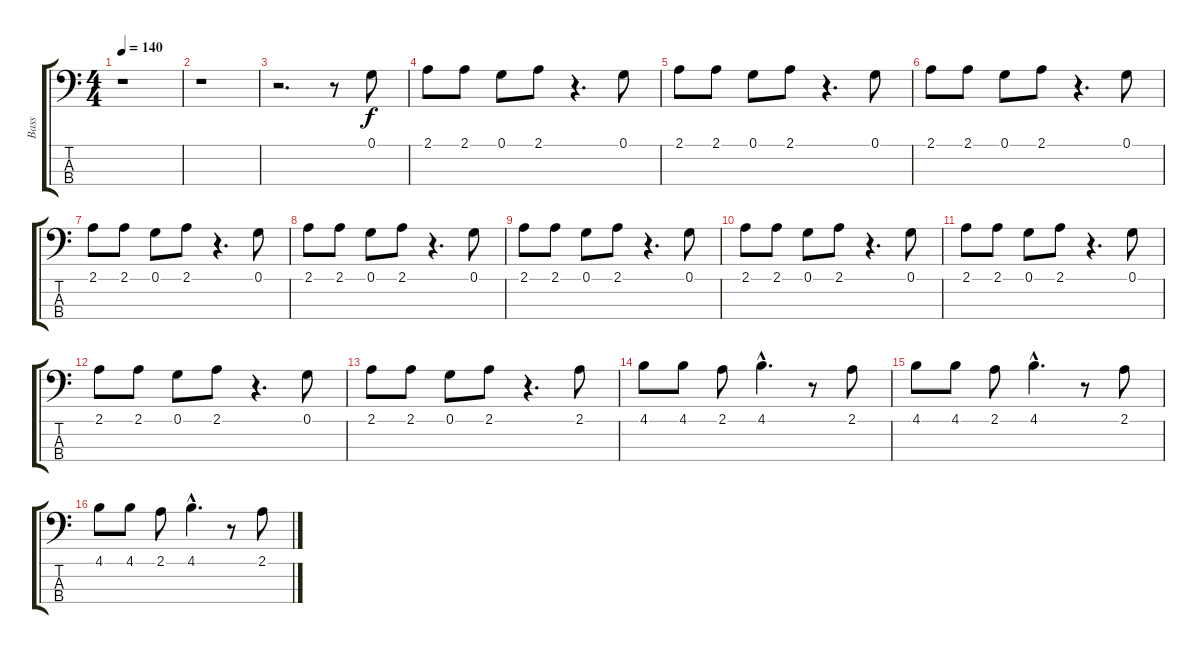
\track ("Bass" "Bass") {instrument electricbassfinger}
\staff {score tabs}
\tuning (G2 D2 A1 E1) {hide}
\ts (4 4)
\tempo 140
\clef f4
\ks c
r.1{dy f instrument electricbassfinger} |
r.1 |
r.2{d} r.8 0.1.8 |
2.1.8 2.1.8 0.1.8 2.1.8 r.4{d} 0.1.8 |
2.1.8 2.1.8 0.1.8 2.1.8 r.4{d} 0.1.8 |
2.1.8 2.1.8 0.1.8 2.1.8 r.4{d} 0.1.8 |
2.1.8 2.1.8 0.1.8 2.1.8 r.4{d} 0.1.8 |
2.1.8 2.1.8 0.1.8 2.1.8 r.4{d} 0.1.8 |
2.1.8 2.1.8 0.1.8 2.1.8 r.4{d} 0.1.8 |
2.1.8 2.1.8 0.1.8 2.1.8 r.4{d} 0.1.8 |
2.1.8 2.1.8 0.1.8 2.1.8 r.4{d} 0.1.8 |
2.1.8 2.1.8 0.1.8 2.1.8 r.4{d} 0.1.8 |
2.1.8 2.1.8 0.1.8 2.1.8 r.4{d} 2.1.8 |
4.1.8 4.1.8 2.1.8 4.1{hac}.4{d} r.8 2.1.8 |
4.1.8 4.1.8 2.1.8 4.1{hac}.4{d} r.8 2.1.8 |
4.1.8 4.1.8 2.1.8 4.1{hac}.4{d} r.8 2.1.8
